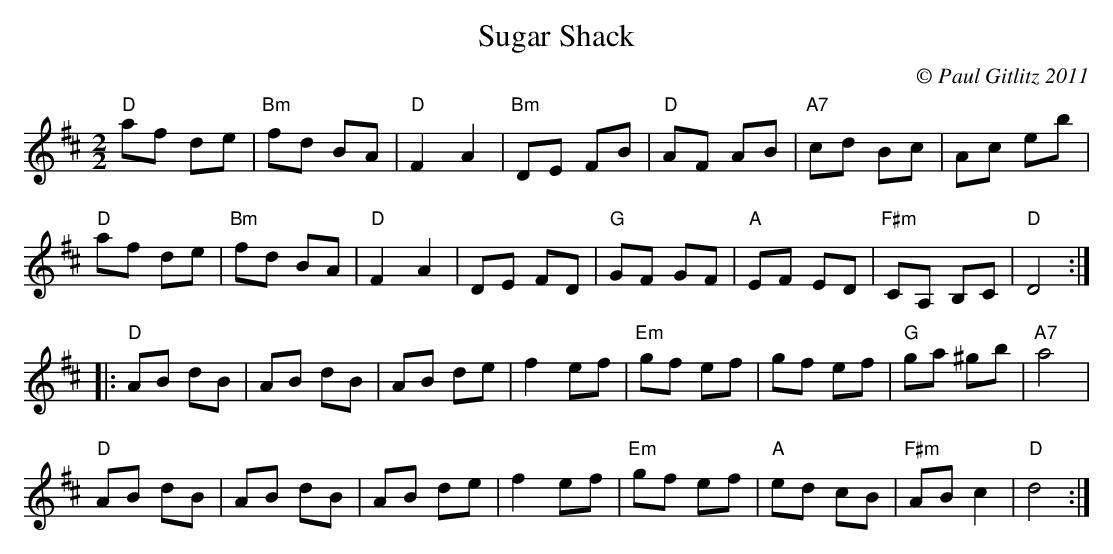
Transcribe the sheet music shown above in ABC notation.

X:1
T:Sugar Shack
M:2/2
C:© Paul Gitlitz 2011
K:D
"D"af de |"Bm"fd BA| "D"F2A2 |"Bm"DE FB|"D"AF AB |"A7"cd Bc |Ac eb|!
"D"af de |"Bm"fd BA| "D"F2A2 |DE FD|"G"GF GF |"A"EF ED |"F#m"CA, B,C |"D"D4:|!
|:"D"AB dB |AB dB |AB de |f2 ef|"Em"gf ef  |gf ef|"G"ga ^gb |"A7"a4|!
"D"AB dB |AB dB |AB de |f2 ef|"Em"gf ef |"A"ed cB|"F#m"AB c2 |"D"d4:|
